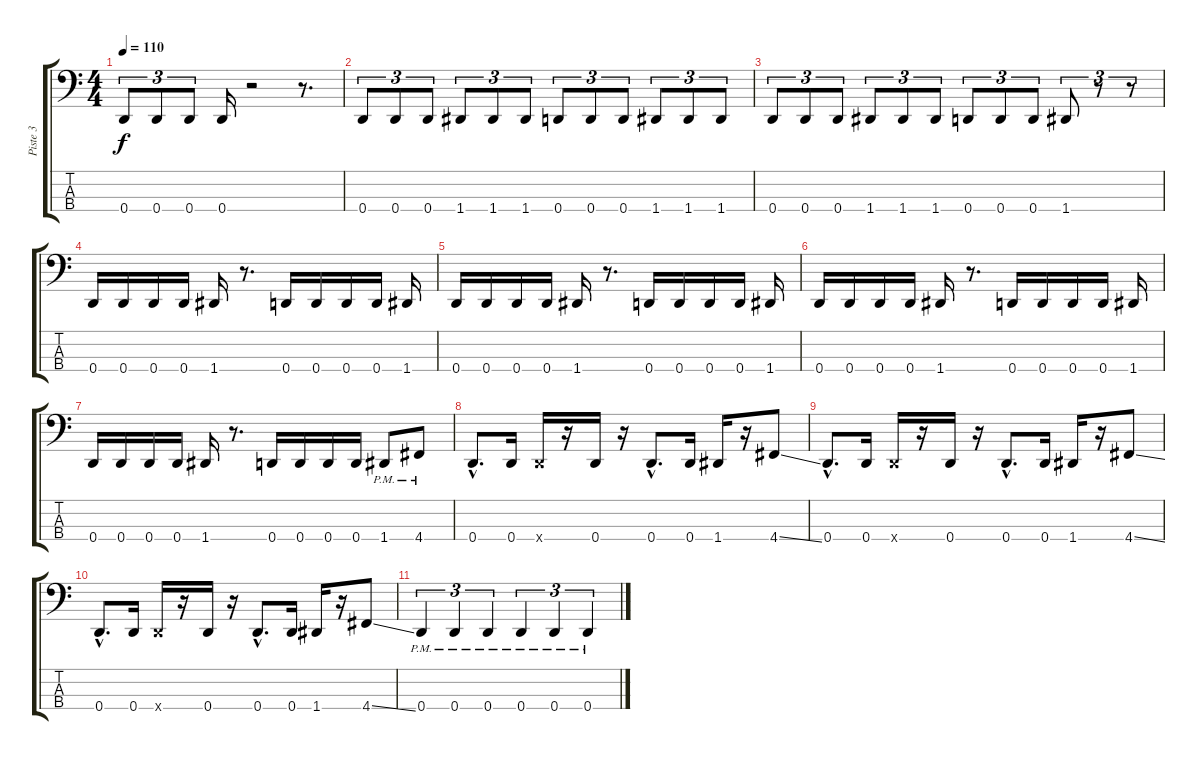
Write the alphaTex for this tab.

\track ("Piste 3" "Piste 3") {instrument slapbass2}
\staff {score tabs}
\tuning (G2 D2 A1 D1) {hide}
\ts (4 4)
\tempo 110
\clef f4
\ks c
0.4.8{tu (3 2) dy f} 0.4.8{tu (3 2)} 0.4.8{tu (3 2)} 0.4.16 r.2 r.8{d} |
0.4.8{tu (3 2)} 0.4.8{tu (3 2)} 0.4.8{tu (3 2)} 1.4.8{tu (3 2)} 1.4.8{tu (3 2)} 1.4.8{tu (3 2)} 0.4.8{tu (3 2)} 0.4.8{tu (3 2)} 0.4.8{tu (3 2)} 1.4.8{tu (3 2)} 1.4.8{tu (3 2)} 1.4.8{tu (3 2)} |
0.4.8{tu (3 2)} 0.4.8{tu (3 2)} 0.4.8{tu (3 2)} 1.4.8{tu (3 2)} 1.4.8{tu (3 2)} 1.4.8{tu (3 2)} 0.4.8{tu (3 2)} 0.4.8{tu (3 2)} 0.4.8{tu (3 2)} 1.4.8{tu (3 2)} r.8{tu (3 2)} r.8{tu (3 2)} |
0.4.16 0.4.16 0.4.16 0.4.16 1.4.16 r.8{d} 0.4.16 0.4.16 0.4.16 0.4.16 1.4.16 |
0.4.16 0.4.16 0.4.16 0.4.16 1.4.16 r.8{d} 0.4.16 0.4.16 0.4.16 0.4.16 1.4.16 |
0.4.16 0.4.16 0.4.16 0.4.16 1.4.16 r.8{d} 0.4.16 0.4.16 0.4.16 0.4.16 1.4.16 |
0.4.16 0.4.16 0.4.16 0.4.16 1.4.16 r.8{d} 0.4.16 0.4.16 0.4.16 0.4.16 1.4{pm}.8 4.4{pm}.8 |
0.4{hac}.8{d} 0.4.16 0.4{x}.16 r.16 0.4.16 r.16 0.4{hac}.8{d} 0.4.16 1.4.16 r.16 4.4{ss}.8 |
0.4{hac}.8{d} 0.4.16 0.4{x}.16 r.16 0.4.16 r.16 0.4{hac}.8{d} 0.4.16 1.4.16 r.16 4.4{ss}.8 |
0.4{hac}.8{d} 0.4.16 0.4{x}.16 r.16 0.4.16 r.16 0.4{hac}.8{d} 0.4.16 1.4.16 r.16 4.4{ss}.8 |
0.4{pm}.4{tu (3 2)} 0.4{pm}.4{tu (3 2)} 0.4{pm}.4{tu (3 2)} 0.4{pm}.4{tu (3 2)} 0.4{pm}.4{tu (3 2)} 0.4{pm}.4{tu (3 2)}
